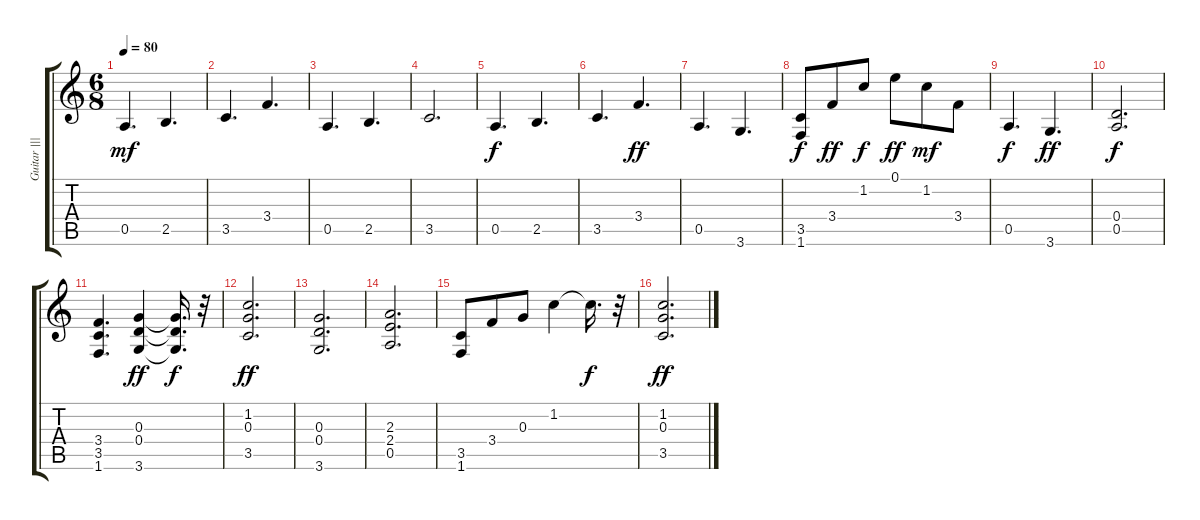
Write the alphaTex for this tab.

\track ("Guitar ||| (distortion)" "Guitar |||") {instrument distortionguitar}
\staff {score tabs}
\tuning (E4 B3 G3 D3 A2 E2) {hide}
\ts (6 8)
\tempo 80
\clef g2
\ks c
0.5.4{d dy mf} 2.5.4{d} |
3.5.4{d} 3.4.4{d} |
0.5.4{d} 2.5.4{d} |
3.5.2{d} |
0.5.4{d dy f} 2.5.4{d} |
3.5.4{d} 3.4.4{d dy ff} |
0.5.4{d} 3.6.4{d} |
(3.5 1.6).8{dy f} 3.4.8{dy ff} 1.2.8{dy f} 0.1.8{dy ff} 1.2.8{dy mf} 3.4.8 |
0.5.4{d dy f} 3.6.4{d dy ff} |
(0.4 0.5).2{d dy f} |
(3.4 3.5 1.6).4{d} (0.3 0.4 3.6).4{dy ff} (0.3{t} 0.4{t} 3.6{t}).16{d dy f} r.32 |
(1.2 0.3 3.5).2{d dy ff} |
(0.3 0.4 3.6).2{d} |
(2.3 2.4 0.5).2{d} |
(3.5 1.6).8 3.4.8 0.3.8 1.2.4 1.2{t}.16{d dy f} r.32 |
(1.2 0.3 3.5).2{d dy ff}
